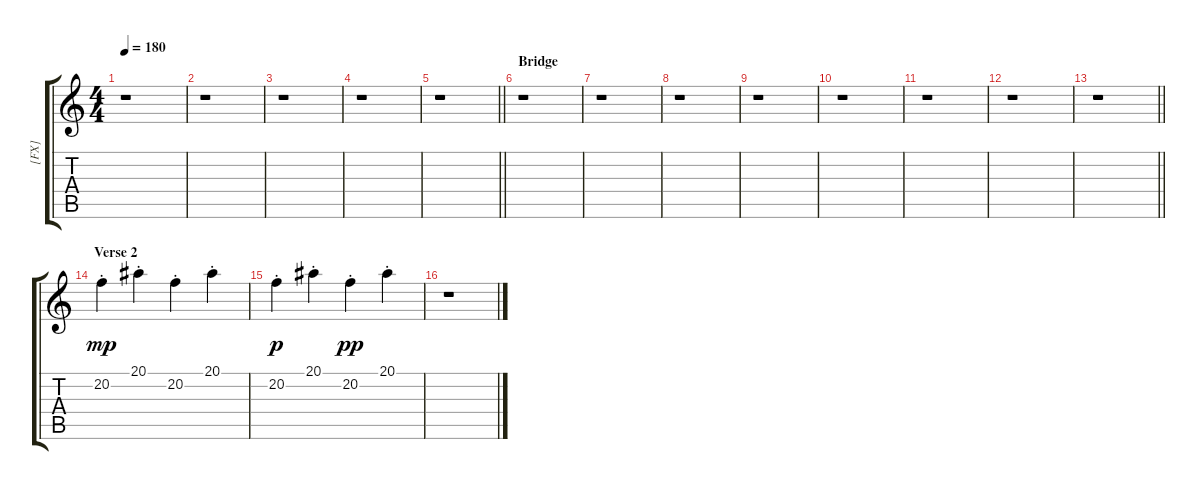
\track ("[FX]" "[FX]") {instrument synthstrings2}
\staff {score tabs}
\tuning (D4 A3 F3 C3 G2 C2) {hide}
\ts (4 4)
\tempo 180
\clef g2
\ks c
r.1{dy f} |
r.1 |
r.1 |
r.1 |
\barLineRight lightlight
r.1 |
\section ("" "Bridge")
r.1 |
r.1 |
r.1 |
r.1 |
r.1 |
r.1 |
r.1 |
\barLineRight lightlight
r.1 |
\section ("" "Verse 2")
20.2{st}.4{dy mp instrument synthstrings2} 20.1{st}.4 20.2{st}.4 20.1{st}.4 |
20.2{st}.4{dy p} 20.1{st}.4 20.2{st}.4{dy pp} 20.1{st}.4 |
r.1
